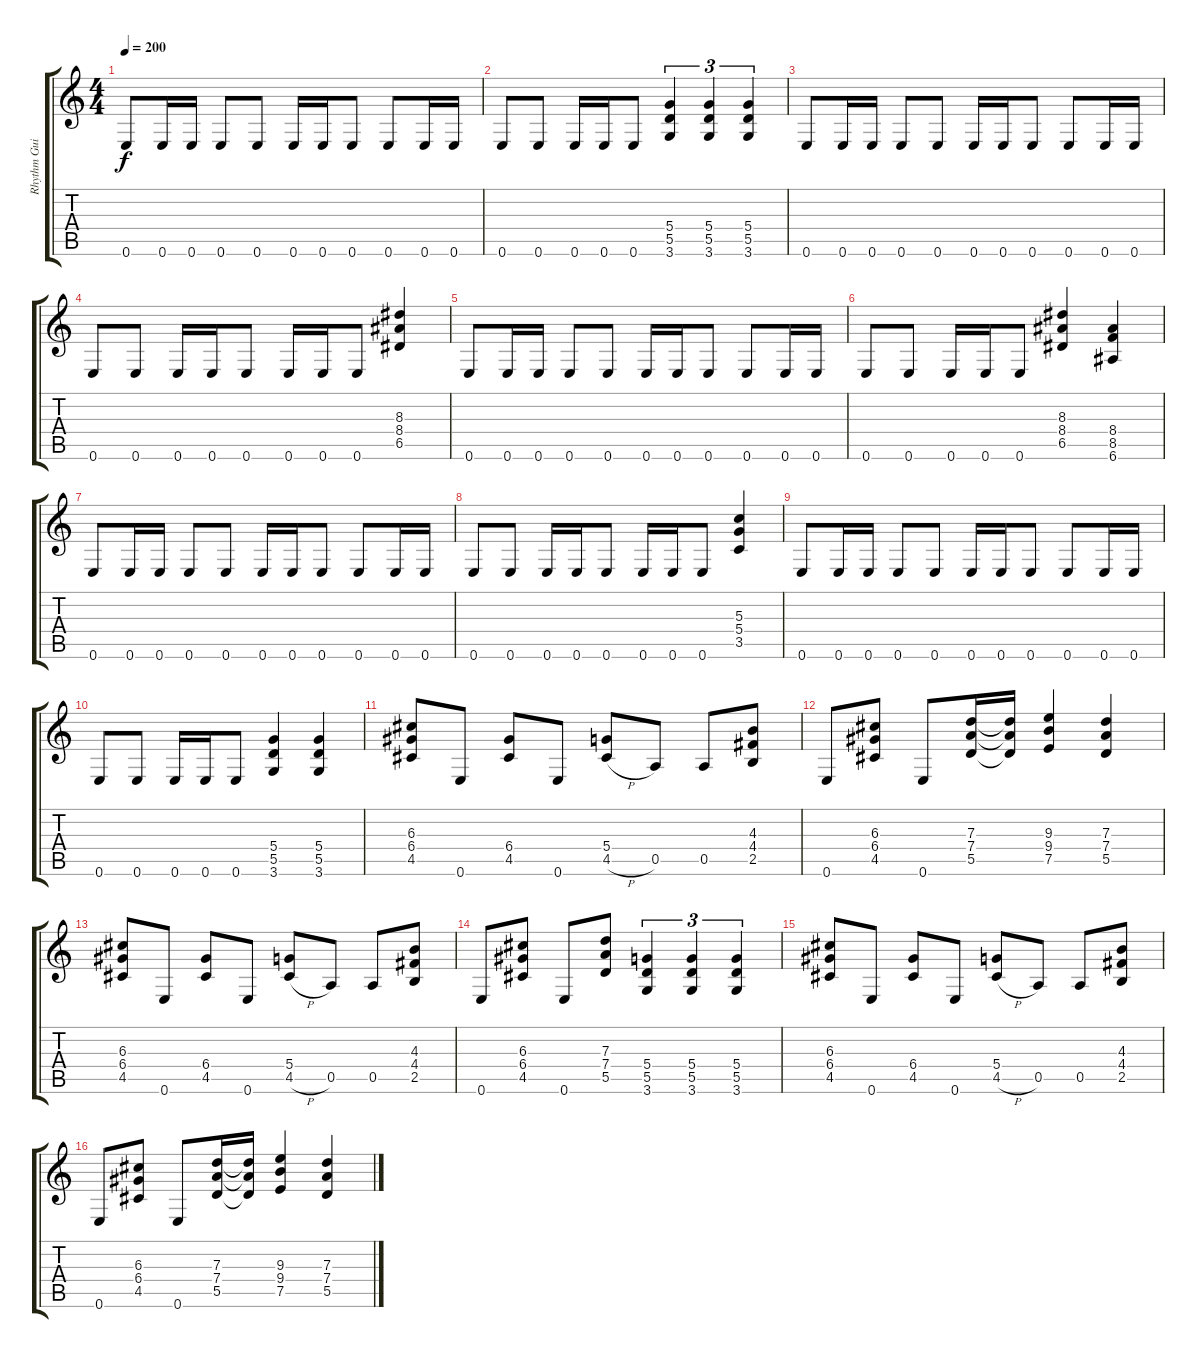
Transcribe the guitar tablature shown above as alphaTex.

\track ("Rhythm Guitar Right" "Rhythm Gui") {instrument distortionguitar}
\staff {score tabs}
\tuning (E4 B3 G3 D3 A2 E2) {hide}
\ts (4 4)
\tempo 200
\clef g2
\ks c
0.6.8{dy f} 0.6.16 0.6.16 0.6.8 0.6.8 0.6.16 0.6.16 0.6.8 0.6.8 0.6.16 0.6.16 |
0.6.8 0.6.8 0.6.16 0.6.16 0.6.8 (5.4 5.5 3.6).4{tu (3 2)} (5.4 5.5 3.6).4{tu (3 2)} (5.4 5.5 3.6).4{tu (3 2)} |
0.6.8 0.6.16 0.6.16 0.6.8 0.6.8 0.6.16 0.6.16 0.6.8 0.6.8 0.6.16 0.6.16 |
0.6.8 0.6.8 0.6.16 0.6.16 0.6.8 0.6.16 0.6.16 0.6.8 (8.3 8.4 6.5).4 |
0.6.8 0.6.16 0.6.16 0.6.8 0.6.8 0.6.16 0.6.16 0.6.8 0.6.8 0.6.16 0.6.16 |
0.6.8 0.6.8 0.6.16 0.6.16 0.6.8 (8.3 8.4 6.5).4 (8.4 8.5 6.6).4 |
0.6.8 0.6.16 0.6.16 0.6.8 0.6.8 0.6.16 0.6.16 0.6.8 0.6.8 0.6.16 0.6.16 |
0.6.8 0.6.8 0.6.16 0.6.16 0.6.8 0.6.16 0.6.16 0.6.8 (5.3 5.4 3.5).4 |
0.6.8 0.6.16 0.6.16 0.6.8 0.6.8 0.6.16 0.6.16 0.6.8 0.6.8 0.6.16 0.6.16 |
0.6.8 0.6.8 0.6.16 0.6.16 0.6.8 (5.4 5.5 3.6).4 (5.4 5.5 3.6).4 |
(6.3 6.4 4.5).8 0.6.8 (6.4 4.5).8 0.6.8 (5.4 4.5{h}).8 0.5.8 0.5.8 (4.3 4.4 2.5).8 |
0.6.8 (6.3 6.4 4.5).8 0.6.8 (7.3 7.4 5.5).16 (7.3{t} 7.4{t} 5.5{t}).16 (9.3 9.4 7.5).4 (7.3 7.4 5.5).4 |
(6.3 6.4 4.5).8 0.6.8 (6.4 4.5).8 0.6.8 (5.4 4.5{h}).8 0.5.8 0.5.8 (4.3 4.4 2.5).8 |
0.6.8 (6.3 6.4 4.5).8 0.6.8 (7.3 7.4 5.5).8 (5.4 5.5 3.6).4{tu (3 2)} (5.4 5.5 3.6).4{tu (3 2)} (5.4 5.5 3.6).4{tu (3 2)} |
(6.3 6.4 4.5).8 0.6.8 (6.4 4.5).8 0.6.8 (5.4 4.5{h}).8 0.5.8 0.5.8 (4.3 4.4 2.5).8 |
0.6.8 (6.3 6.4 4.5).8 0.6.8 (7.3 7.4 5.5).16 (7.3{t} 7.4{t} 5.5{t}).16 (9.3 9.4 7.5).4 (7.3 7.4 5.5).4
